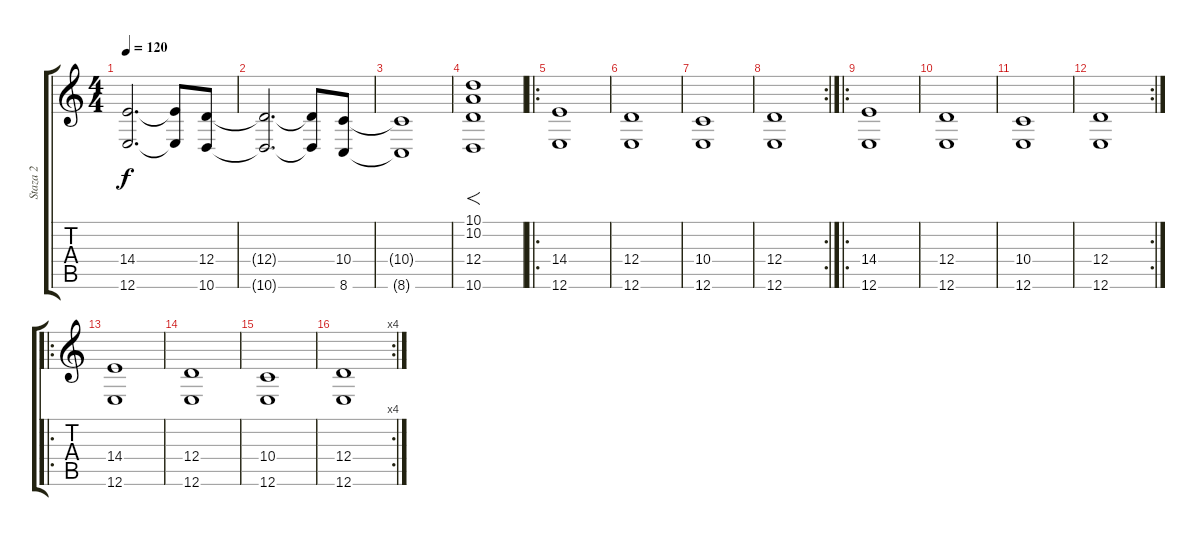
\track ("Staza 2" "Staza 2") {instrument synthstrings2}
\staff {score tabs}
\tuning (E4 B3 G3 D3 A2 E2) {hide}
\ts (4 4)
\tempo 120
\clef g2
\ks c
(14.4 12.6).2{d dy f} (14.4{t} 12.6{t}).8 (12.4 10.6).8 |
(12.4{t} 10.6{t}).2{d} (12.4{t} 10.6{t}).8 (10.4 8.6).8 |
(10.4{t} 8.6{t}).1 |
(10.1 10.2 12.4 10.6).1{f} |
\ro
(14.4 12.6).1 |
(12.4 12.6).1 |
(10.4 12.6).1 |
\rc 2
(12.4 12.6).1 |
\ro
(14.4 12.6).1 |
(12.4 12.6).1 |
(10.4 12.6).1 |
\rc 2
(12.4 12.6).1 |
\ro
(14.4 12.6).1 |
(12.4 12.6).1 |
(10.4 12.6).1 |
\rc 4
(12.4 12.6).1
